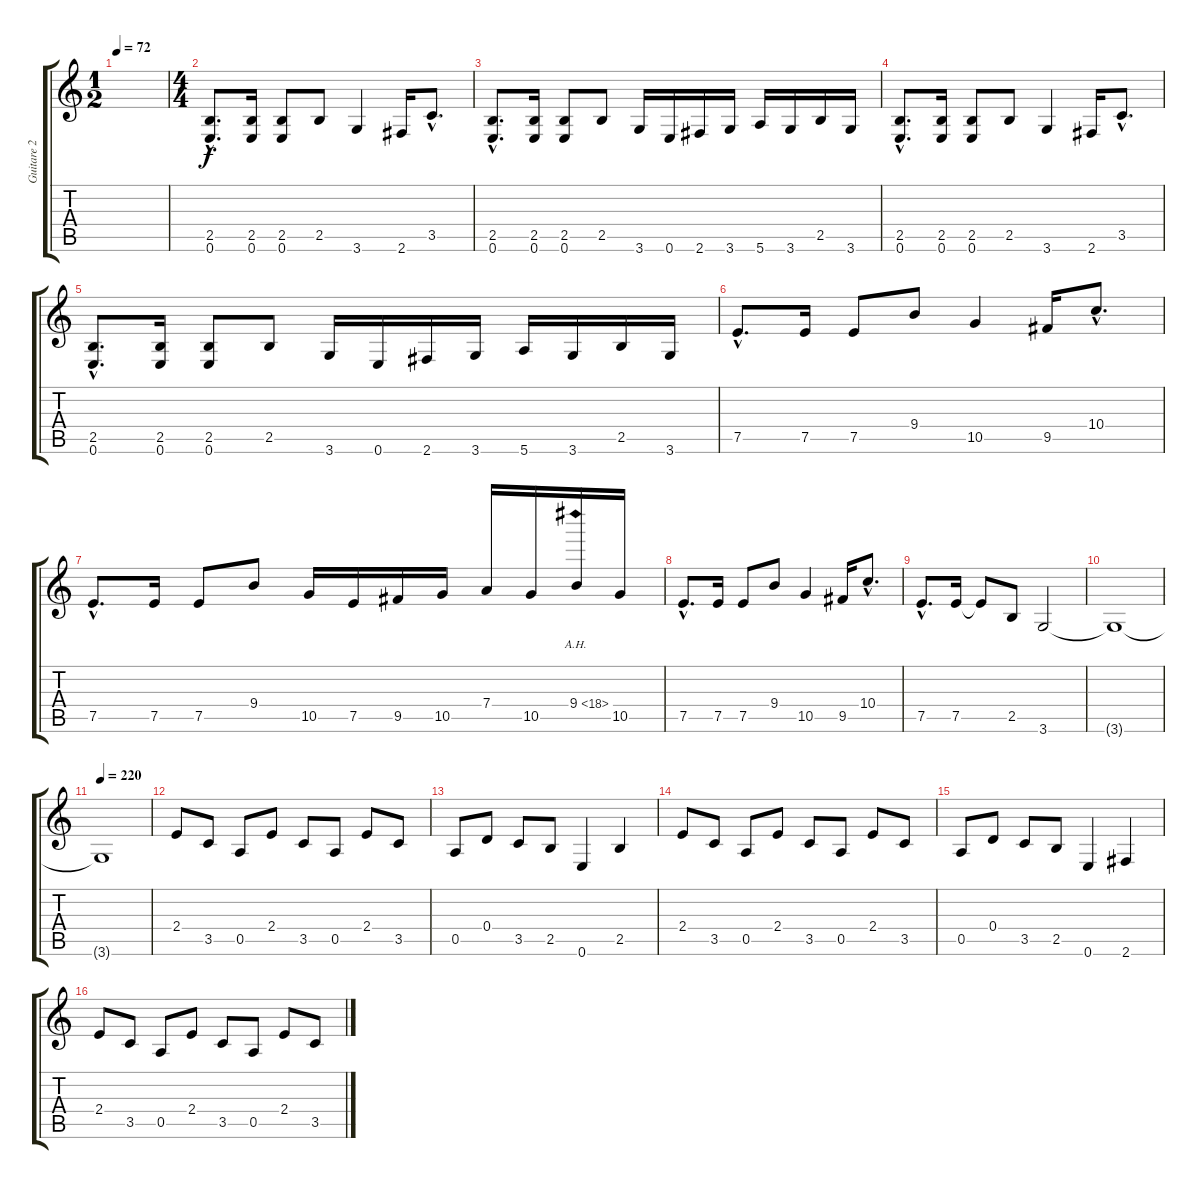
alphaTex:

\track ("Guitare 2" "Guitare 2") {instrument distortionguitar}
\staff {score tabs}
\tuning (E4 B3 G3 D3 A2 E2) {hide}
\ts (1 2)
\tempo 72
\clef g2
\ks c
|
\ts (4 4)
(2.5{hac} 0.6{hac}).8{d} (2.5 0.6).16 (2.5 0.6).8 2.5.8 3.6.4 2.6.16 3.5{hac}.8{d} |
(2.5{hac} 0.6{hac}).8{d} (2.5 0.6).16 (2.5 0.6).8 2.5.8 3.6.16 0.6.16 2.6.16 3.6.16 5.6.16 3.6.16 2.5.16 3.6.16 |
(2.5{hac} 0.6{hac}).8{d} (2.5 0.6).16 (2.5 0.6).8 2.5.8 3.6.4 2.6.16 3.5{hac}.8{d} |
(2.5{hac} 0.6{hac}).8{d} (2.5 0.6).16 (2.5 0.6).8 2.5.8 3.6.16 0.6.16 2.6.16 3.6.16 5.6.16 3.6.16 2.5.16 3.6.16 |
7.5{hac}.8{d} 7.5.16 7.5.8 9.4.8 10.5.4 9.5.16 10.4{hac}.8{d} |
7.5{hac}.8{d} 7.5.16 7.5.8 9.4.8 10.5.16 7.5.16 9.5.16 10.5.16 7.4.16 10.5.16 9.4{ah 9}.16 10.5.16 |
7.5{hac}.8{d} 7.5.16 7.5.8 9.4.8 10.5.4 9.5.16 10.4{hac}.8{d} |
7.5{hac}.8{d} 7.5.16 7.5{t}.8 2.5.8 3.6.2 |
3.6{t}.1 |
\tempo 230
\tempo 220
3.6{t}.1 |
2.4.8 3.5.8 0.5.8 2.4.8 3.5.8 0.5.8 2.4.8 3.5.8 |
0.5.8 0.4.8 3.5.8 2.5.8 0.6.4 2.5.4 |
2.4.8 3.5.8 0.5.8 2.4.8 3.5.8 0.5.8 2.4.8 3.5.8 |
0.5.8 0.4.8 3.5.8 2.5.8 0.6.4 2.6.4 |
2.4.8 3.5.8 0.5.8 2.4.8 3.5.8 0.5.8 2.4.8 3.5.8
